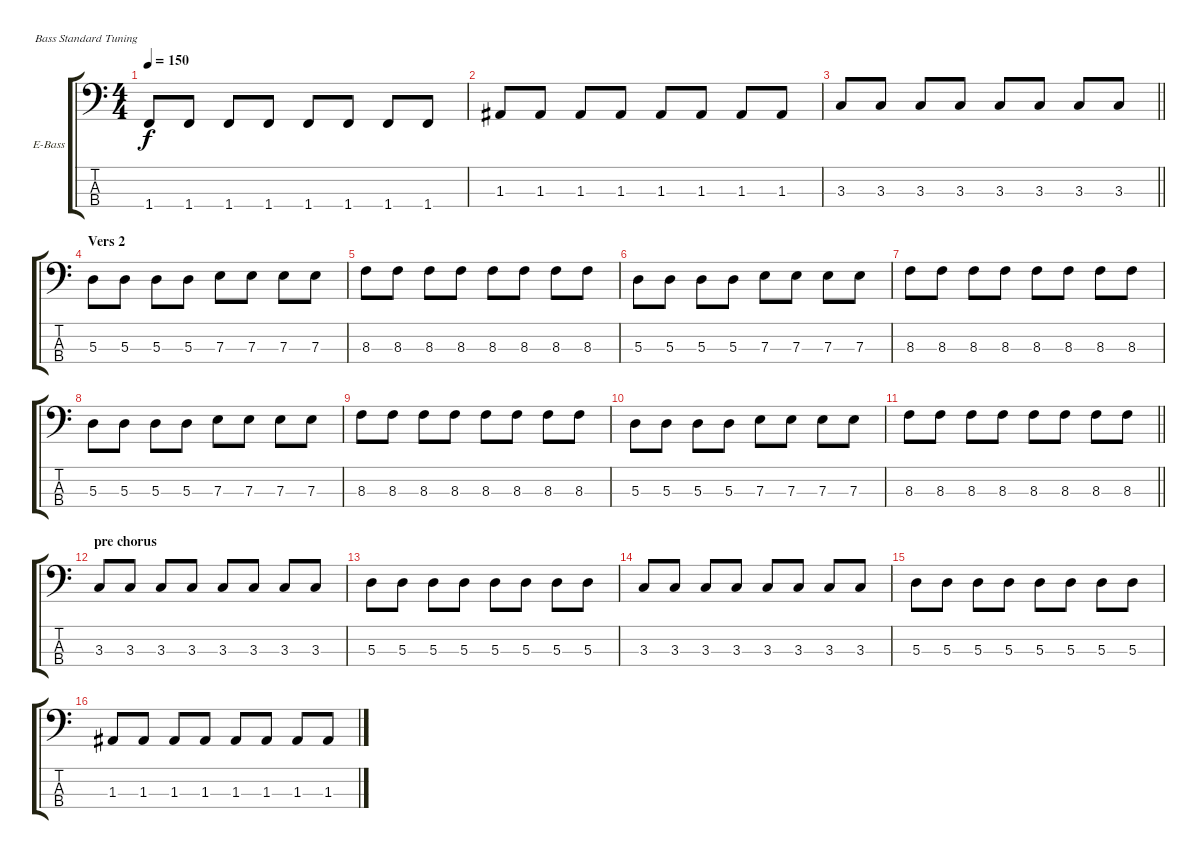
\bracketExtendMode groupsimilarinstruments
\firstSystemTrackNameOrientation horizontal
\otherSystemsTrackNameOrientation horizontal
\track ("bass" "E-Bass") {instrument electricbassfinger}
\staff {score tabs}
\tuning (G2 D2 A1 E1)
\ts (4 4)
\tempo 150
\clef f4
\ks c
1.4.8{dy f} 1.4.8 1.4.8 1.4.8 1.4.8 1.4.8 1.4.8 1.4.8 |
1.3.8 1.3.8 1.3.8 1.3.8 1.3.8 1.3.8 1.3.8 1.3.8 |
\barLineRight lightlight
3.3.8 3.3.8 3.3.8 3.3.8 3.3.8 3.3.8 3.3.8 3.3.8 |
\section ("" "Vers 2")
5.3.8 5.3.8 5.3.8 5.3.8 7.3.8 7.3.8 7.3.8 7.3.8 |
8.3.8 8.3.8 8.3.8 8.3.8 8.3.8 8.3.8 8.3.8 8.3.8 |
5.3.8 5.3.8 5.3.8 5.3.8 7.3.8 7.3.8 7.3.8 7.3.8 |
8.3.8 8.3.8 8.3.8 8.3.8 8.3.8 8.3.8 8.3.8 8.3.8 |
5.3.8 5.3.8 5.3.8 5.3.8 7.3.8 7.3.8 7.3.8 7.3.8 |
8.3.8 8.3.8 8.3.8 8.3.8 8.3.8 8.3.8 8.3.8 8.3.8 |
5.3.8 5.3.8 5.3.8 5.3.8 7.3.8 7.3.8 7.3.8 7.3.8 |
\barLineRight lightlight
8.3.8 8.3.8 8.3.8 8.3.8 8.3.8 8.3.8 8.3.8 8.3.8 |
\section ("" "pre chorus")
3.3.8 3.3.8 3.3.8 3.3.8 3.3.8 3.3.8 3.3.8 3.3.8 |
5.3.8 5.3.8 5.3.8 5.3.8 5.3.8 5.3.8 5.3.8 5.3.8 |
3.3.8 3.3.8 3.3.8 3.3.8 3.3.8 3.3.8 3.3.8 3.3.8 |
5.3.8 5.3.8 5.3.8 5.3.8 5.3.8 5.3.8 5.3.8 5.3.8 |
1.3.8 1.3.8 1.3.8 1.3.8 1.3.8 1.3.8 1.3.8 1.3.8
